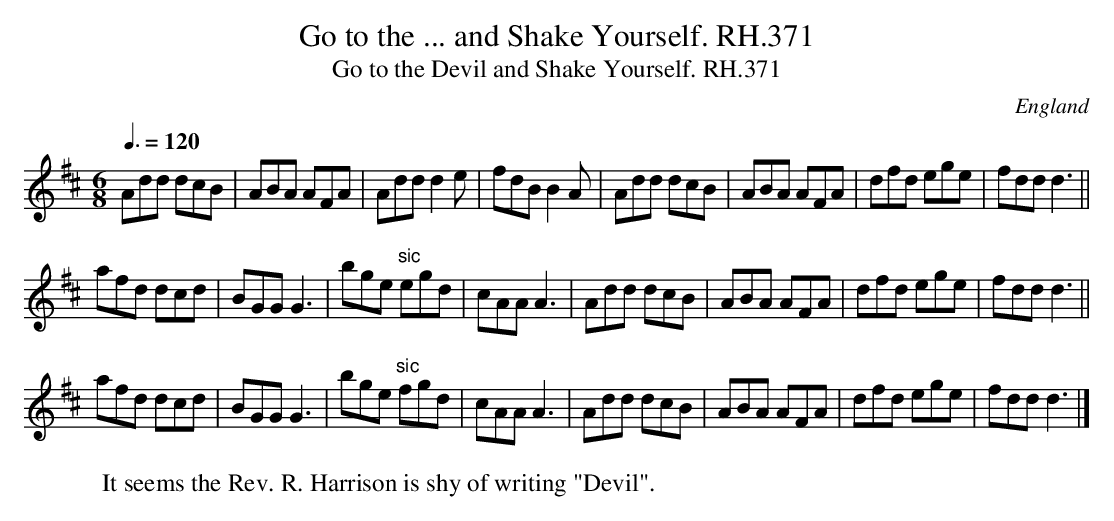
X:1
T:Go to the ... and Shake Yourself. RH.371
T:Go to the Devil and Shake Yourself. RH.371
O:England
M:6/8
L:1/8
Q:3/8=120
K:D major
Add dcB|ABA AFA|Add d2e|fdB B2A|\
Add dcB|ABA AFA|dfd ege|fdd d3||!
afd dcd|BGG G3|bge "sic"egd|cAA A3|\
Add dcB|ABA AFA|dfd ege|fdd d3||!
afd dcd|BGG G3|bge "sic"fgd|cAA A3|\
Add dcB|ABA AFA|dfd ege|fdd d3|]
W:It seems the Rev. R. Harrison is shy of writing "Devil".
